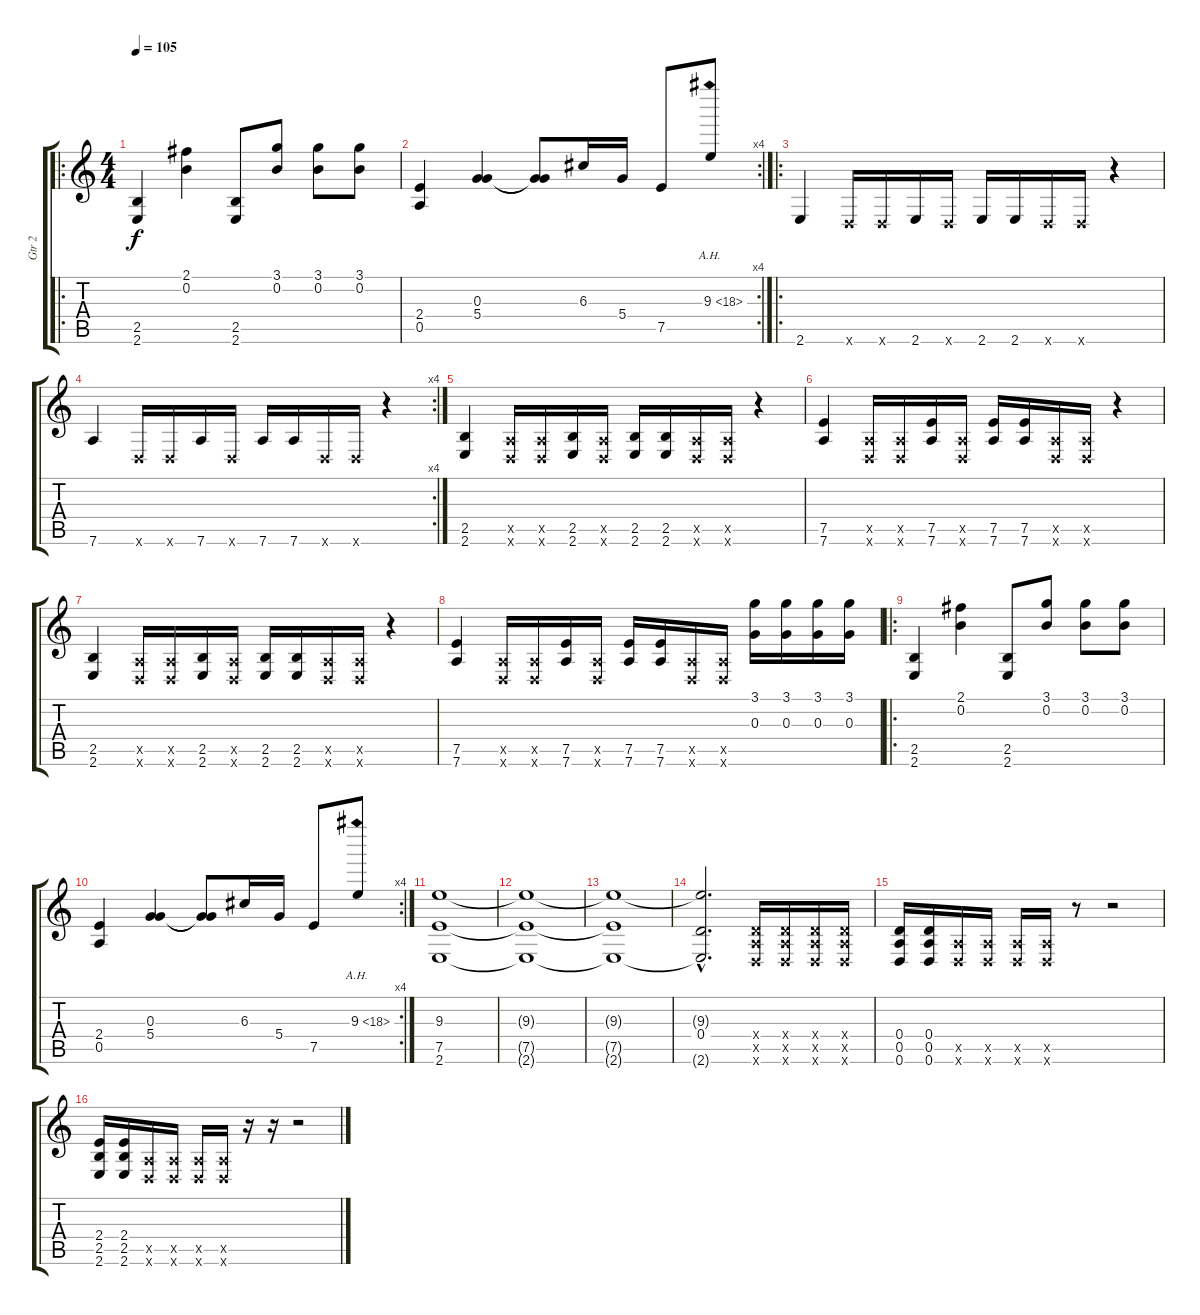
\track ("Gtr 2" "Gtr 2") {instrument distortionguitar}
\staff {score tabs}
\tuning (E4 B3 G3 D3 A2 D2) {hide}
\ro
\ts (4 4)
\tempo 105
\clef g2
\ks c
(2.5 2.6).4{dy f} (2.1 0.2).4 (2.5 2.6).8 (3.1 0.2).8 (3.1 0.2).8 (3.1 0.2).8 |
\rc 4
(2.4 0.5).4 (0.3 5.4).4 (0.3{t} 5.4{t}).8 6.3.16 5.4.16 7.5.8 9.3{ah 9}.8 |
\ro
2.6.4 0.6{x}.16 0.6{x}.16 2.6.16 0.6{x}.16 2.6.16 2.6.16 0.6{x}.16 0.6{x}.16 r.4 |
\rc 4
7.6.4 0.6{x}.16 0.6{x}.16 7.6.16 0.6{x}.16 7.6.16 7.6.16 0.6{x}.16 0.6{x}.16 r.4 |
(2.5 2.6).4 (0.5{x} 0.6{x}).16 (0.5{x} 0.6{x}).16 (2.5 2.6).16 (0.5{x} 0.6{x}).16 (2.5 2.6).16 (2.5 2.6).16 (0.5{x} 0.6{x}).16 (0.5{x} 0.6{x}).16 r.4 |
(7.5 7.6).4 (0.5{x} 0.6{x}).16 (0.5{x} 0.6{x}).16 (7.5 7.6).16 (0.5{x} 0.6{x}).16 (7.5 7.6).16 (7.5 7.6).16 (0.5{x} 0.6{x}).16 (0.5{x} 0.6{x}).16 r.4 |
(2.5 2.6).4 (0.5{x} 0.6{x}).16 (0.5{x} 0.6{x}).16 (2.5 2.6).16 (0.5{x} 0.6{x}).16 (2.5 2.6).16 (2.5 2.6).16 (0.5{x} 0.6{x}).16 (0.5{x} 0.6{x}).16 r.4 |
(7.5 7.6).4 (0.5{x} 0.6{x}).16 (0.5{x} 0.6{x}).16 (7.5 7.6).16 (0.5{x} 0.6{x}).16 (7.5 7.6).16 (7.5 7.6).16 (0.5{x} 0.6{x}).16 (0.5{x} 0.6{x}).16 (3.1 0.3).16 (3.1 0.3).16 (3.1 0.3).16 (3.1 0.3).16 |
\ro
(2.5 2.6).4 (2.1 0.2).4 (2.5 2.6).8 (3.1 0.2).8 (3.1 0.2).8 (3.1 0.2).8 |
\rc 4
(2.4 0.5).4 (0.3 5.4).4 (0.3{t} 5.4{t}).8 6.3.16 5.4.16 7.5.8 9.3{ah 9}.8 |
(9.3 7.5 2.6).1 |
(9.3{t} 7.5{t} 2.6{t}).1 |
(9.3{t} 7.5{t} 2.6{t}).1 |
(9.3{hac t} 0.4{hac} 2.6{hac t}).2{d} (0.4{x} 0.5{x} 0.6{x}).16 (0.4{x} 0.5{x} 0.6{x}).16 (0.4{x} 0.5{x} 0.6{x}).16 (0.4{x} 0.5{x} 0.6{x}).16 |
(0.4 0.5 0.6).16 (0.4 0.5 0.6).16 (0.5{x} 0.6{x}).16 (0.5{x} 0.6{x}).16 (0.5{x} 0.6{x}).16 (0.5{x} 0.6{x}).16 r.8 r.2 |
(2.4 2.5 2.6).16 (2.4 2.5 2.6).16 (0.5{x} 0.6{x}).16 (0.5{x} 0.6{x}).16 (0.5{x} 0.6{x}).16 (0.5{x} 0.6{x}).16 r.16 r.16 r.2
